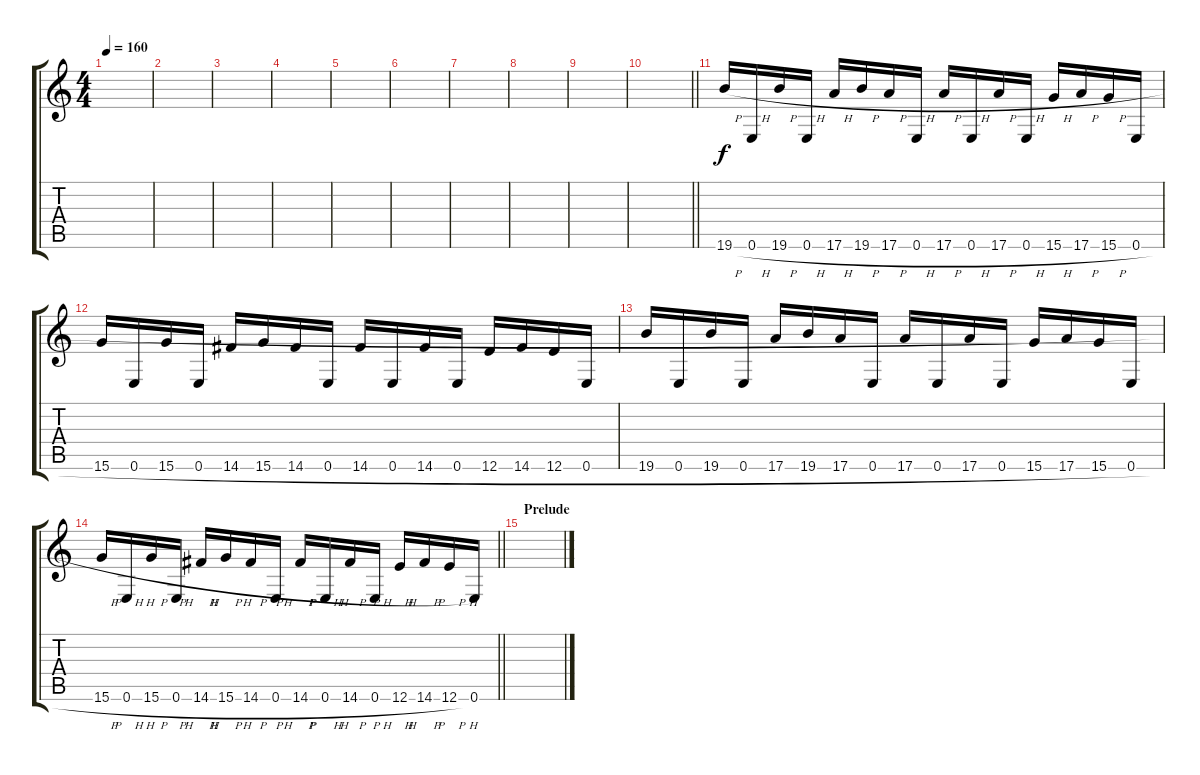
\track "" {instrument acousticguitarsteel}
\staff {score tabs}
\tuning (E4 B3 G3 D3 A2 E2) {hide}
\ts (4 4)
\tempo 160
\clef g2
\ks c
|
|
|
|
|
|
|
|
|
\barLineRight lightlight
|
19.6{h}.16 0.6{h}.16 19.6{h}.16 0.6{h}.16 17.6{h}.16 19.6{h}.16 17.6{h}.16 0.6{h}.16 17.6{h}.16 0.6{h}.16 17.6{h}.16 0.6{h}.16 15.6{h}.16 17.6{h}.16 15.6{h}.16 0.6{h}.16 |
15.6{h}.16 0.6{h}.16 15.6{h}.16 0.6{h}.16 14.6{h}.16 15.6{h}.16 14.6{h}.16 0.6{h}.16 14.6{h}.16 0.6{h}.16 14.6{h}.16 0.6{h}.16 12.6{h}.16 14.6{h}.16 12.6{h}.16 0.6{h}.16 |
19.6{h}.16 0.6{h}.16 19.6{h}.16 0.6{h}.16 17.6{h}.16 19.6{h}.16 17.6{h}.16 0.6{h}.16 17.6{h}.16 0.6{h}.16 17.6{h}.16 0.6{h}.16 15.6{h}.16 17.6{h}.16 15.6{h}.16 0.6{h}.16 |
\barLineRight lightlight
15.6{h}.16 0.6{h}.16 15.6{h}.16 0.6{h}.16 14.6{h}.16 15.6{h}.16 14.6{h}.16 0.6{h}.16 14.6{h}.16 0.6{h}.16 14.6{h}.16 0.6{h}.16 12.6{h}.16 14.6{h}.16 12.6{h}.16 0.6.16 |
\section ("" "Prelude")
